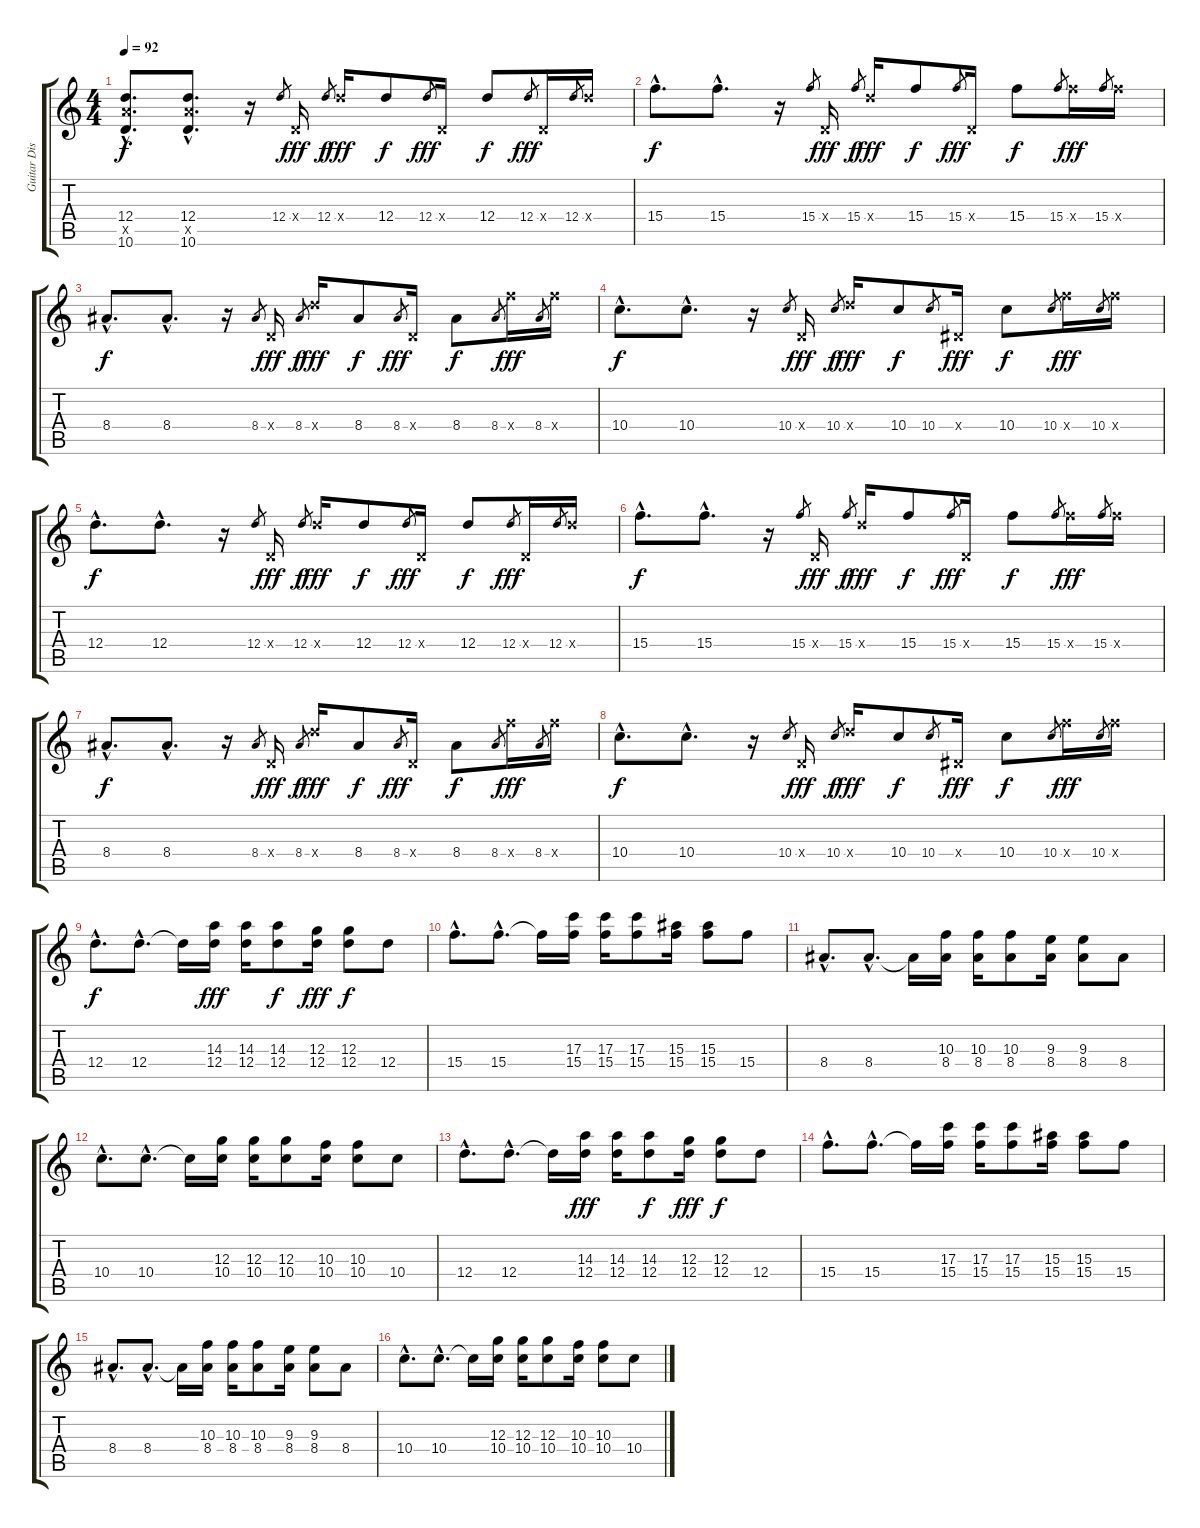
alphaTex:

\track ("Guitar Distorsion" "Guitar Dis") {instrument distortionguitar}
\staff {score tabs}
\tuning (E4 B3 G3 D3 A2 E2) {hide}
\ts (4 4)
\tempo 92
\clef g2
\ks c
(12.4{hac} 12.5{hac x} 10.6{hac}).8{d dy f instrument distortionguitar} (12.4{hac} 12.5{hac x} 10.6{hac}).8{d} r.16 12.4.8{gr} 0.4{x}.16{dy fff} 12.4.8{gr dy f} 12.4{x}.16{dy fff} 12.4.8{dy f} 12.4.8{gr dy fff} 0.4{x}.16 12.4.8{dy f} 12.4.8{gr dy fff} 0.4{x}.16 12.4.8{gr} 12.4{x}.16 |
15.4{hac}.8{d dy f} 15.4{hac}.8{d} r.16 15.4.8{gr} 0.4{x}.16{dy fff} 15.4.8{gr dy f} 12.4{x}.16{dy fff} 15.4.8{dy f} 15.4.8{gr dy fff} 0.4{x}.16 15.4.8{dy f} 15.4.8{gr} 15.4{x}.16{dy fff} 15.4.8{gr} 15.4{x}.16 |
8.4{hac}.8{d dy f} 8.4{hac}.8{d} r.16 8.4.8{gr} 0.4{x}.16{dy fff} 8.4.8{gr dy f} 12.4{x}.16{dy fff} 8.4.8{dy f} 8.4.8{gr dy fff} 0.4{x}.16 8.4.8{dy f} 8.4.8{gr} 15.4{x}.16{dy fff} 8.4.8{gr} 15.4{x}.16 |
10.4{hac}.8{d dy f} 10.4{hac}.8{d} r.16 10.4.8{gr} 0.4{x}.16{dy fff} 10.4.8{gr dy f} 12.4{x}.16{dy fff} 10.4.8{dy f} 10.4.8{gr} 1.4{x}.16{dy fff} 10.4.8{dy f} 10.4.8{gr} 15.4{x}.16{dy fff} 10.4.8{gr} 15.4{x}.16 |
12.4{hac}.8{d dy f} 12.4{hac}.8{d} r.16 12.4.8{gr} 0.4{x}.16{dy fff} 12.4.8{gr dy f} 12.4{x}.16{dy fff} 12.4.8{dy f} 12.4.8{gr dy fff} 0.4{x}.16 12.4.8{dy f} 12.4.8{gr dy fff} 0.4{x}.16 12.4.8{gr} 12.4{x}.16 |
15.4{hac}.8{d dy f} 15.4{hac}.8{d} r.16 15.4.8{gr} 0.4{x}.16{dy fff} 15.4.8{gr dy f} 12.4{x}.16{dy fff} 15.4.8{dy f} 15.4.8{gr dy fff} 0.4{x}.16 15.4.8{dy f} 15.4.8{gr} 15.4{x}.16{dy fff} 15.4.8{gr} 15.4{x}.16 |
8.4{hac}.8{d dy f} 8.4{hac}.8{d} r.16 8.4.8{gr} 0.4{x}.16{dy fff} 8.4.8{gr dy f} 12.4{x}.16{dy fff} 8.4.8{dy f} 8.4.8{gr dy fff} 0.4{x}.16 8.4.8{dy f} 8.4.8{gr} 15.4{x}.16{dy fff} 8.4.8{gr} 15.4{x}.16 |
10.4{hac}.8{d dy f} 10.4{hac}.8{d} r.16 10.4.8{gr} 0.4{x}.16{dy fff} 10.4.8{gr dy f} 12.4{x}.16{dy fff} 10.4.8{dy f} 10.4.8{gr} 1.4{x}.16{dy fff} 10.4.8{dy f} 10.4.8{gr} 15.4{x}.16{dy fff} 10.4.8{gr} 15.4{x}.16 |
12.4{hac}.8{d dy f} 12.4{hac}.8{d} 12.4{t}.16 (14.3 12.4).16{dy fff} (14.3 12.4).16 (14.3 12.4).8{dy f} (12.3 12.4).16{dy fff} (12.3 12.4).8{dy f} 12.4.8 |
15.4{hac}.8{d} 15.4{hac}.8{d} 15.4{t}.16 (17.3 15.4).16 (17.3 15.4).16 (17.3 15.4).8 (15.3 15.4).16 (15.3 15.4).8 15.4.8 |
8.4{hac}.8{d} 8.4{hac}.8{d} 8.4{t}.16 (10.3 8.4).16 (10.3 8.4).16 (10.3 8.4).8 (9.3 8.4).16 (9.3 8.4).8 8.4.8 |
10.4{hac}.8{d} 10.4{hac}.8{d} 10.4{t}.16 (12.3 10.4).16 (12.3 10.4).16 (12.3 10.4).8 (10.3 10.4).16 (10.3 10.4).8 10.4.8 |
12.4{hac}.8{d} 12.4{hac}.8{d} 12.4{t}.16 (14.3 12.4).16{dy fff} (14.3 12.4).16 (14.3 12.4).8{dy f} (12.3 12.4).16{dy fff} (12.3 12.4).8{dy f} 12.4.8 |
15.4{hac}.8{d} 15.4{hac}.8{d} 15.4{t}.16 (17.3 15.4).16 (17.3 15.4).16 (17.3 15.4).8 (15.3 15.4).16 (15.3 15.4).8 15.4.8 |
8.4{hac}.8{d} 8.4{hac}.8{d} 8.4{t}.16 (10.3 8.4).16 (10.3 8.4).16 (10.3 8.4).8 (9.3 8.4).16 (9.3 8.4).8 8.4.8 |
10.4{hac}.8{d} 10.4{hac}.8{d} 10.4{t}.16 (12.3 10.4).16 (12.3 10.4).16 (12.3 10.4).8 (10.3 10.4).16 (10.3 10.4).8 10.4.8
